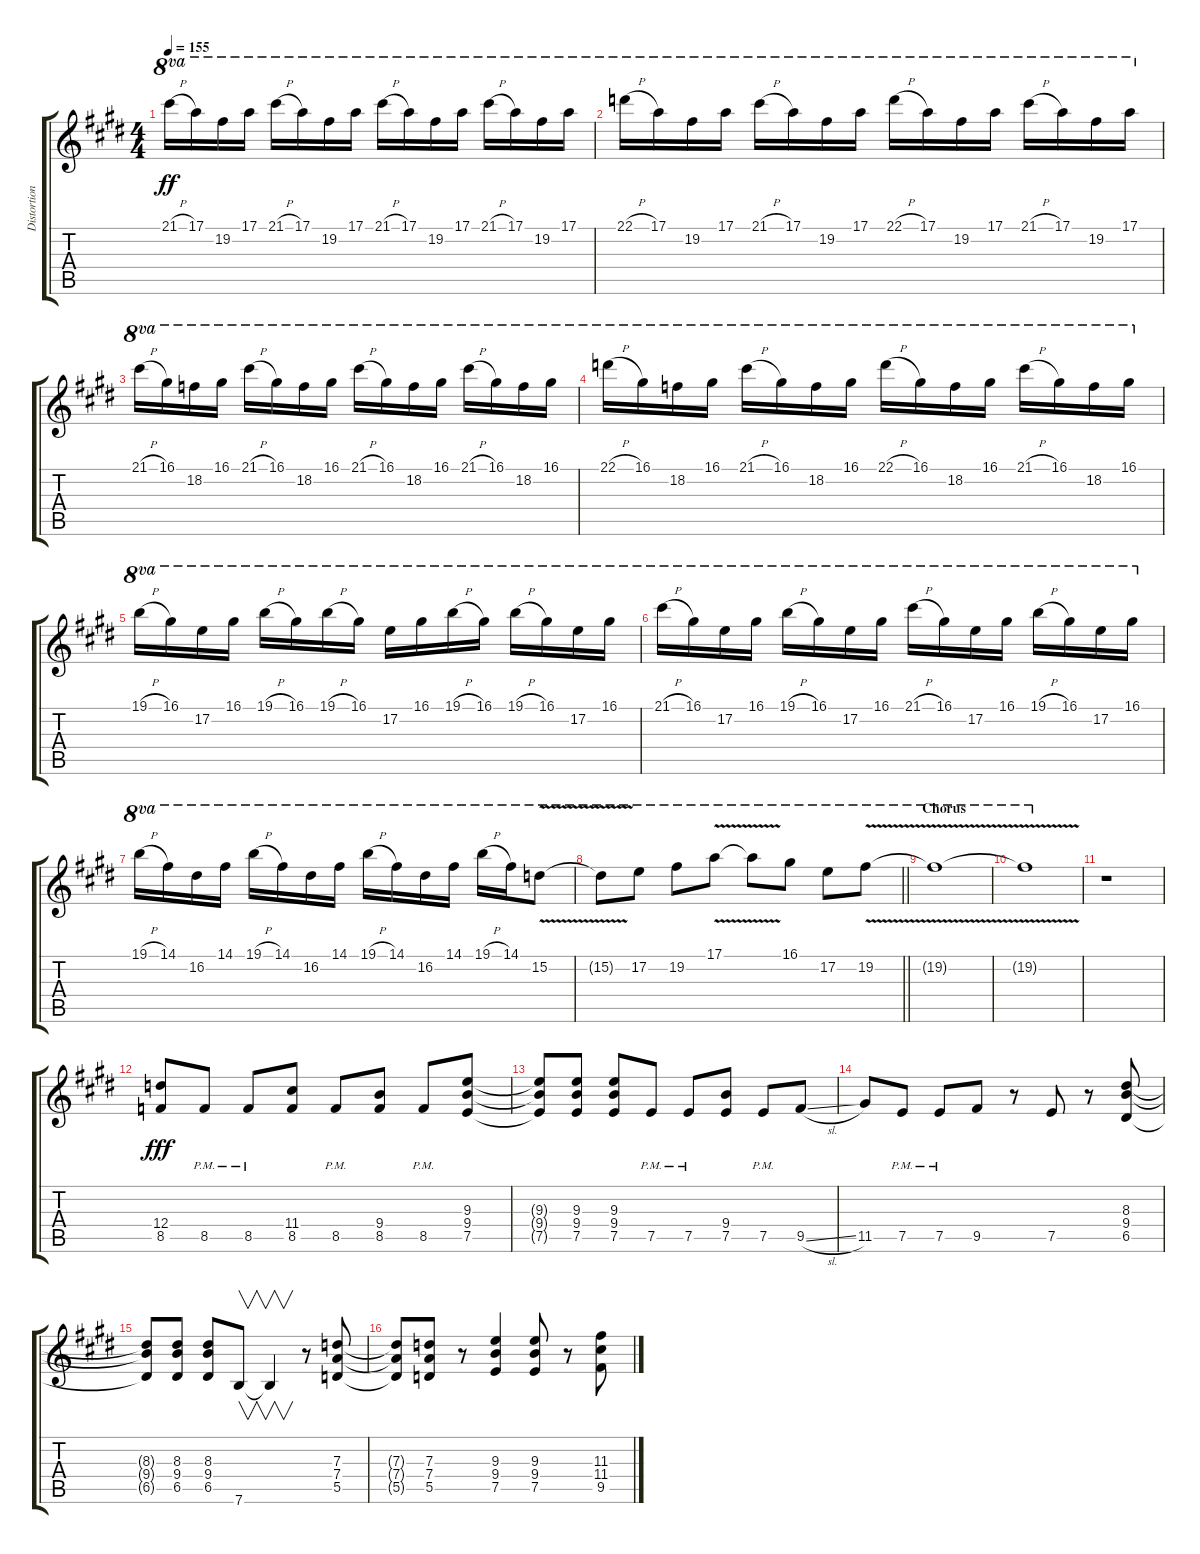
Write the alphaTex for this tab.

\track ("Distortion 1" "Distortion") {instrument distortionguitar}
\staff {score tabs}
\tuning (E4 B3 G3 D3 A2 E2) {hide}
\ts (4 4)
\tempo 155
\clef g2
\ks e
21.1{h}.16{ot 8va dy ff} 17.1.16{ot 8va} 19.2.16{ot 8va} 17.1.16{ot 8va} 21.1{h}.16{ot 8va} 17.1.16{ot 8va} 19.2.16{ot 8va} 17.1.16{ot 8va} 21.1{h}.16{ot 8va} 17.1.16{ot 8va} 19.2.16{ot 8va} 17.1.16{ot 8va} 21.1{h}.16{ot 8va} 17.1.16{ot 8va} 19.2.16{ot 8va} 17.1.16{ot 8va} |
22.1{h}.16{ot 8va} 17.1.16{ot 8va} 19.2.16{ot 8va} 17.1.16{ot 8va} 21.1{h}.16{ot 8va} 17.1.16{ot 8va} 19.2.16{ot 8va} 17.1.16{ot 8va} 22.1{h}.16{ot 8va} 17.1.16{ot 8va} 19.2.16{ot 8va} 17.1.16{ot 8va} 21.1{h}.16{ot 8va} 17.1.16{ot 8va} 19.2.16{ot 8va} 17.1.16{ot 8va} |
21.1{h}.16{ot 8va} 16.1.16{ot 8va} 18.2.16{ot 8va} 16.1.16{ot 8va} 21.1{h}.16{ot 8va} 16.1.16{ot 8va} 18.2.16{ot 8va} 16.1.16{ot 8va} 21.1{h}.16{ot 8va} 16.1.16{ot 8va} 18.2.16{ot 8va} 16.1.16{ot 8va} 21.1{h}.16{ot 8va} 16.1.16{ot 8va} 18.2.16{ot 8va} 16.1.16{ot 8va} |
22.1{h}.16{ot 8va} 16.1.16{ot 8va} 18.2.16{ot 8va} 16.1.16{ot 8va} 21.1{h}.16{ot 8va} 16.1.16{ot 8va} 18.2.16{ot 8va} 16.1.16{ot 8va} 22.1{h}.16{ot 8va} 16.1.16{ot 8va} 18.2.16{ot 8va} 16.1.16{ot 8va} 21.1{h}.16{ot 8va} 16.1.16{ot 8va} 18.2.16{ot 8va} 16.1.16{ot 8va} |
19.1{h}.16{ot 8va} 16.1.16{ot 8va} 17.2.16{ot 8va} 16.1.16{ot 8va} 19.1{h}.16{ot 8va} 16.1.16{ot 8va} 19.1{h}.16{ot 8va} 16.1.16{ot 8va} 17.2.16{ot 8va} 16.1.16{ot 8va} 19.1{h}.16{ot 8va} 16.1.16{ot 8va} 19.1{h}.16{ot 8va} 16.1.16{ot 8va} 17.2.16{ot 8va} 16.1.16{ot 8va} |
21.1{h}.16{ot 8va} 16.1.16{ot 8va} 17.2.16{ot 8va} 16.1.16{ot 8va} 19.1{h}.16{ot 8va} 16.1.16{ot 8va} 17.2.16{ot 8va} 16.1.16{ot 8va} 21.1{h}.16{ot 8va} 16.1.16{ot 8va} 17.2.16{ot 8va} 16.1.16{ot 8va} 19.1{h}.16{ot 8va} 16.1.16{ot 8va} 17.2.16{ot 8va} 16.1.16{ot 8va} |
19.1{h}.16{ot 8va} 14.1.16{ot 8va} 16.2.16{ot 8va} 14.1.16{ot 8va} 19.1{h}.16{ot 8va} 14.1.16{ot 8va} 16.2.16{ot 8va} 14.1.16{ot 8va} 19.1{h}.16{ot 8va} 14.1.16{ot 8va} 16.2.16{ot 8va} 14.1.16{ot 8va} 19.1{h}.16{ot 8va} 14.1.16{ot 8va} 15.2{v}.8{ot 8va} |
\barLineRight lightlight
15.2{v t}.8{ot 8va} 17.2.8{ot 8va} 19.2.8{ot 8va} 17.1{v}.8{ot 8va} 17.1{v t}.8{ot 8va} 16.1.8{ot 8va} 17.2.8{ot 8va} 19.2{v}.8{ot 8va} |
\section ("" "Chorus")
19.2{v t}.1{ot 8va} |
19.2{v t}.1{ot 8va} |
r.1 |
(12.4 8.5).8{dy fff} 8.5{pm}.8 8.5{pm}.8 (11.4 8.5).8 8.5{pm}.8 (9.4 8.5).8 8.5{pm}.8 (9.3 9.4 7.5).8 |
(9.3{t} 9.4{t} 7.5{t}).8 (9.3 9.4 7.5).8 (9.3 9.4 7.5).8 7.5{pm}.8 7.5{pm}.8 (9.4 7.5).8 7.5{pm}.8 9.5{sl}.8 |
11.5.8 7.5{pm}.8 7.5{pm}.8 9.5.8 r.8 7.5.8 r.8 (8.3 9.4 6.5).8 |
(8.3{t} 9.4{t} 6.5{t}).8 (8.3 9.4 6.5).8 (8.3 9.4 6.5).8 7.6.8{v} 7.6{t}.4{v} r.8 (7.3 7.4 5.5).8 |
(7.3{t} 7.4{t} 5.5{t}).8 (7.3 7.4 5.5).8 r.8 (9.3 9.4 7.5).4 (9.3 9.4 7.5).8 r.8 (11.3 11.4 9.5).8
